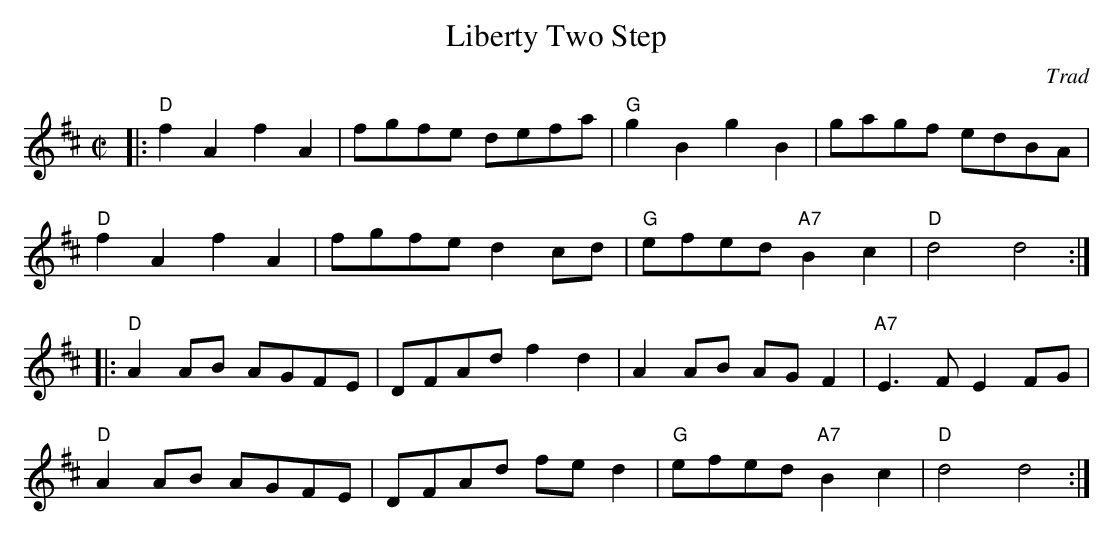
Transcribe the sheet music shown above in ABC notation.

X:1
T: Liberty Two Step
O: Trad
M: C|
L: 1/8
K: D
|: "D" f2A2 f2A2 | fgfe defa | "G"g2B2 g2B2 | gagf edBA |
"D" f2A2 f2A2 | fgfe d2cd | "G"efed "A7"B2c2 | "D"d4 d4 :|
|: "D"A2AB AGFE | DFAd f2d2 | A2AB AGF2 | "A7"E3F E2FG |
"D"A2AB AGFE | DFAd fed2 | "G"efed "A7"B2c2 | "D"d4 d4 :|
